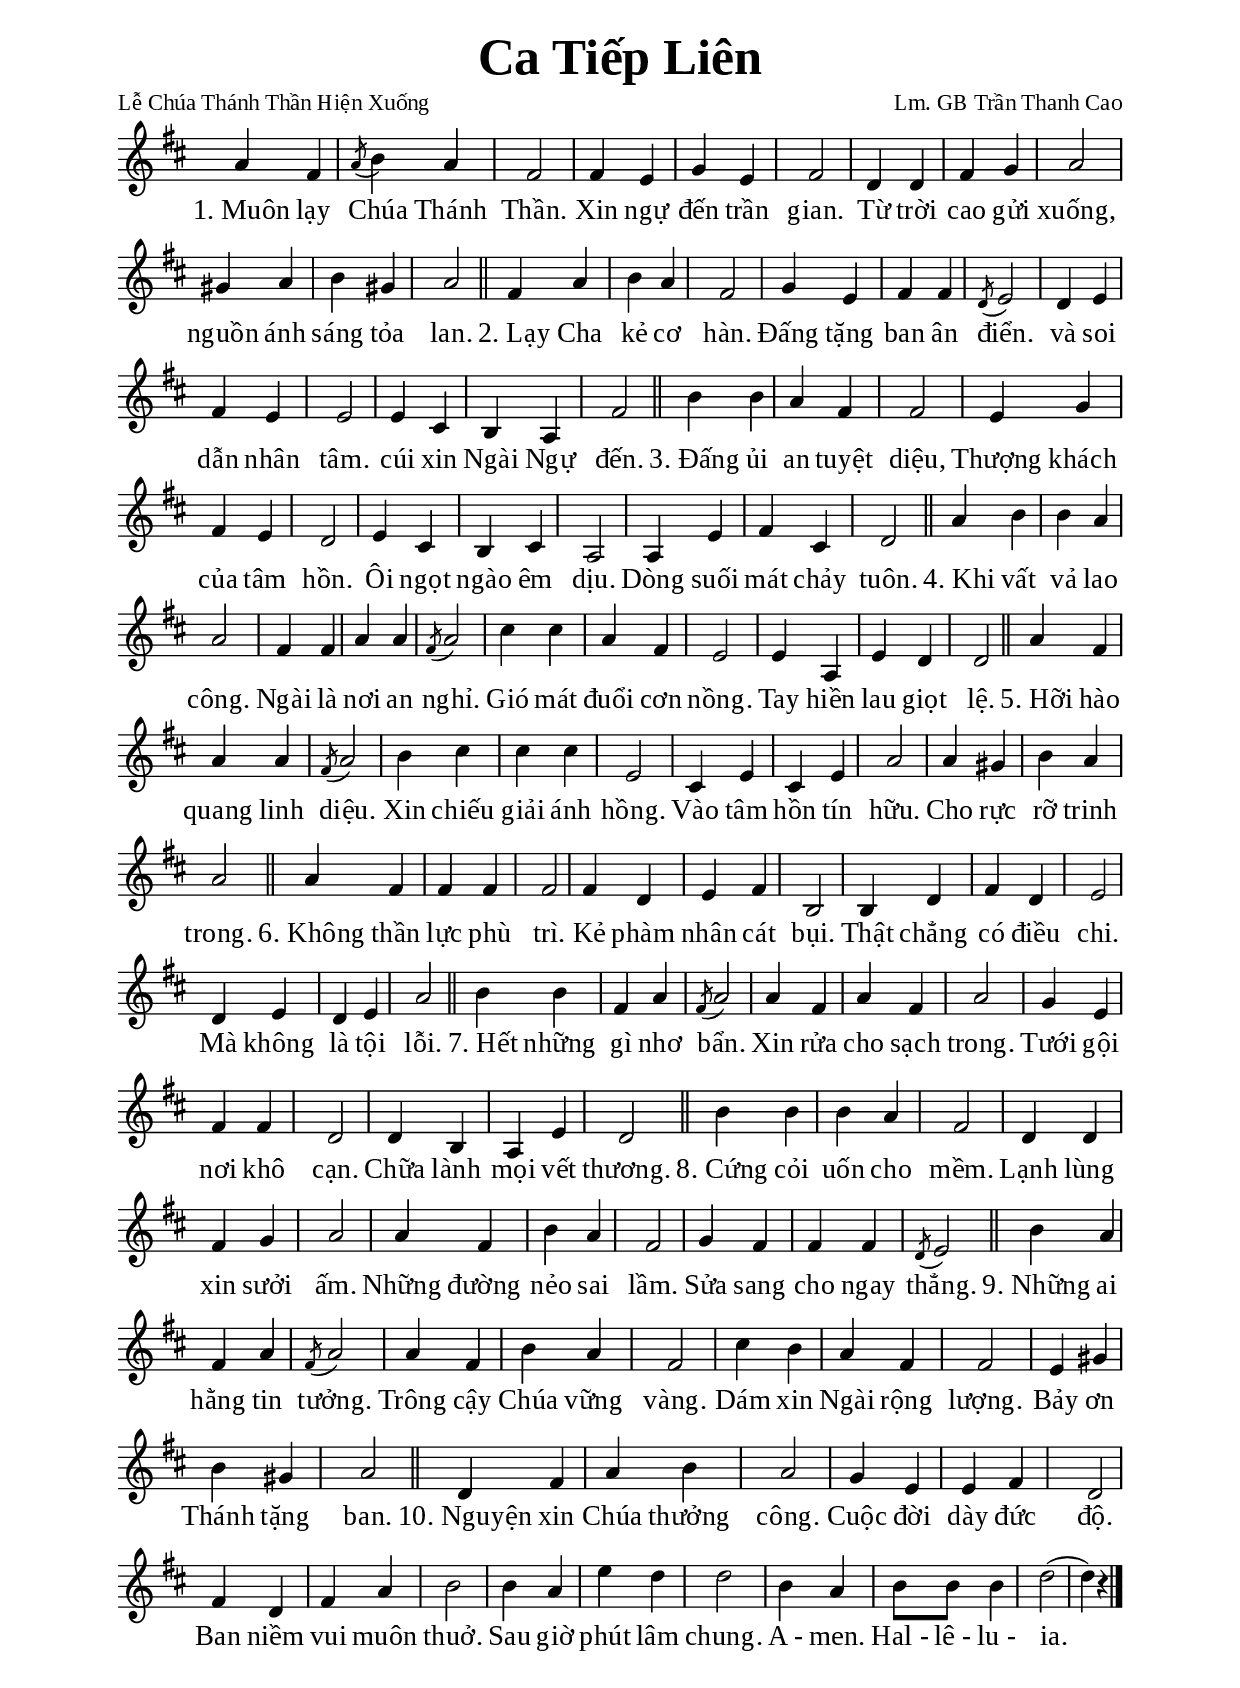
% Cài đặt chung
\version "2.22.1"
\include "english.ly"

\header {
  title = \markup { \fontsize #3 "Ca Tiếp Liên" }
  poet = "Lễ Chúa Thánh Thần Hiện Xuống"
  composer = "Lm. GB Trần Thanh Cao"
  %arranger = " "
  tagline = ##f
}

\paper {
  #(set-paper-size "a4")
  top-margin = 10\mm
  bottom-margin = 10\mm
  left-margin = 20\mm
  right-margin = 20\mm
  indent = #0
  #(define fonts
    (make-pango-font-tree
      "Liberation Serif"
      "Liberation Serif"
      "Liberation Serif"
      (/ 20 20)))
  page-count = #1
}

% Nhạc điệp khúc
nhacDiepKhucSop = \relative c'' {
  a4 fs |
  \acciaccatura a8 b4 a |
  fs2 |
  fs4 e |
  g e |
  fs2 |
  d4 d |
  fs g |
  a2 |
  gs4 a |
  b gs |
  a2 \bar "||"
  fs4 a |
  b a |
  fs2 |
  g4 e |
  fs fs |
  \acciaccatura d8 e2 |
  d4 e |
  fs e |
  e2 |
  e4 cs |
  b a |
  fs'2 \bar "||"
  b4 b |
  a fs |
  fs2 |
  e4 g |
  fs4 e |
  d2 |
  e4 cs |
  b cs |
  a2 |
  a4 e' |
  fs cs |
  d2 \bar "||"
  a'4 b |
  b a |
  a2 |
  fs4 fs |
  a a |
  \acciaccatura fs8 a2 |
  cs4 cs |
  a fs |
  e2 |
  e4 a, |
  e' d |
  d2 \bar "||"
  a'4 fs |
  a a |
  \acciaccatura fs8 a2 |
  b4 cs |
  cs cs |
  e,2 |
  cs4 e |
  cs e |
  a2 |
  a4 gs |
  b a |
  a2 \bar "||"
  a4 fs |
  fs fs |
  fs2 |
  fs4 d |
  e fs |
  b,2 |
  b4 d |
  fs d |
  e2 |
  d4 e |
  d e |
  a2 \bar "||"
  b4 b |
  fs a |
  \acciaccatura fs8 a2 |
  a4 fs |
  a fs |
  a2 |
  g4 e |
  fs fs |
  d2 |
  d4 b |
  a e' |
  d2 \bar "||"
  b'4 b |
  b a |
  fs2 |
  d4 d |
  fs g |
  a2 |
  a4 fs |
  b a |
  fs2 |
  g4 fs |
  fs fs |
  \acciaccatura d8 e2 \bar "||"
  b'4 a |
  fs a |
  \acciaccatura fs8 a2 |
  a4 fs |
  b a |
  fs2 |
  cs'4 b |
  a fs |
  fs2 |
  e4 gs |
  b gs |
  a2 \bar "||"
  d,4 fs |
  a b |
  a2 |
  g4 e |
  e fs |
  d2 |
  fs4 d |
  fs a |
  b2 |
  b4 a |
  e' d |
  d2 |
  b4 a |
  b8 b b4 |
  d2 ( |
  d4) r \bar "|."
}

% Lời điệp khúc
loiDiepKhucSop = \lyricmode {
  "1. Muôn" lạy Chúa Thánh Thần. Xin ngự đến trần gian.
  Từ trời cao gửi xuống, nguồn ánh sáng tỏa lan.
  "2. Lạy" Cha kẻ cơ hàn.
  Đấng tặng ban ân điển.
  và soi dẫn nhân tâm.
  cúi xin Ngài Ngự đến.
  "3. Đấng" ủi an tuyệt diệu,
  Thượng khách của tâm hồn.
  Ôi ngọt ngào êm dịu.
  Dòng suối mát chảy tuôn.
  "4. Khi" vất vả lao công.
  Ngài là nơi an nghỉ.
  Gió mát đuổi cơn nồng.
  Tay hiền lau giọt lệ.
  "5. Hỡi" hào quang linh diệu.
  Xin chiếu giải ánh hồng.
  Vào tâm hồn tín hữu.
  Cho rực rỡ trinh trong.
  "6. Không" thần lực phù trì.
  Kẻ phàm nhân cát bụi.
  Thật chẳng có điều chi.
  Mà không là tội lỗi.
  "7. Hết" những gì nhơ bẩn.
  Xin rửa cho sạch trong.
  Tưới gội nơi khô cạn.
  Chữa lành mọi vết thương.
  "8. Cứng" cỏi uốn cho mềm.
  Lạnh lùng xin sưởi ấm.
  Những đường nẻo sai lầm.
  Sửa sang cho ngay thẳng.
  "9. Những" ai hằng tin tưởng.
  Trông cậy Chúa vững vàng.
  Dám xin Ngài rộng lượng.
  Bảy ơn Thánh tặng ban.
  "10. Nguyện" xin Chúa thưởng công.
  Cuộc đời dày đức độ.
  Ban niềm vui muôn thuở.
  Sau giờ phút lâm chung.
  "A -" men. "Hal -" "lê -" "lu -" ia.
}

% Bố trí
\score {
  \new ChoirStaff <<
    \new Staff <<
      \new Voice = beSop {
        \key d \major \time 2/4 \stemNeutral \nhacDiepKhucSop
      }
    >>
    \new Lyrics \lyricsto beSop \loiDiepKhucSop
  >>
  \layout {
    \override Staff.TimeSignature.transparent = ##t
    \override Lyrics.LyricText.font-size = #+2
    \override Lyrics.LyricSpace.minimum-distance = #0.5
    \override Score.BarNumber.break-visibility = ##(#f #f #f)
    \override Score.SpacingSpanner.uniform-stretching = ##t
    \override Score.SpacingSpanner packed-spacing = ##t
  } 
}
